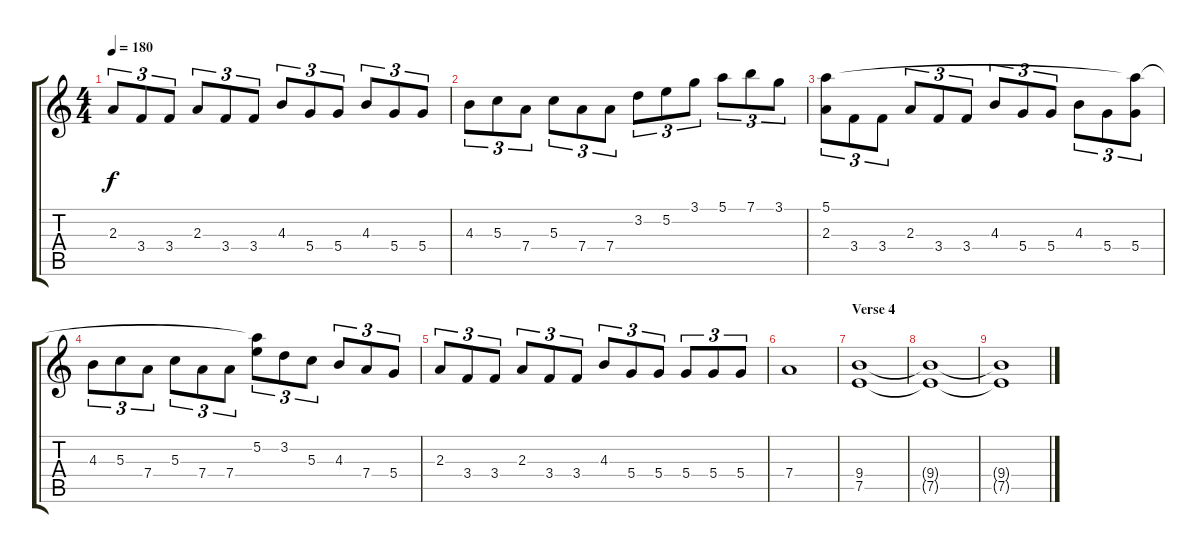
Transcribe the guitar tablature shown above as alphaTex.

\track "" {instrument distortionguitar}
\staff {score tabs}
\tuning (E4 B3 G3 D3 A2 E2) {hide}
\ts (4 4)
\tempo 180
\clef g2
\ks c
2.3.8{tu (3 2) dy f} 3.4.8{tu (3 2)} 3.4.8{tu (3 2)} 2.3.8{tu (3 2)} 3.4.8{tu (3 2)} 3.4.8{tu (3 2)} 4.3.8{tu (3 2)} 5.4.8{tu (3 2)} 5.4.8{tu (3 2)} 4.3.8{tu (3 2)} 5.4.8{tu (3 2)} 5.4.8{tu (3 2)} |
4.3.8{tu (3 2)} 5.3.8{tu (3 2)} 7.4.8{tu (3 2)} 5.3.8{tu (3 2)} 7.4.8{tu (3 2)} 7.4.8{tu (3 2)} 3.2.8{tu (3 2)} 5.2.8{tu (3 2)} 3.1.8{tu (3 2)} 5.1.8{tu (3 2)} 7.1.8{tu (3 2)} 3.1.8{tu (3 2)} |
(5.1 2.3).8{tu (3 2)} 3.4.8{tu (3 2)} 3.4.8{tu (3 2)} 2.3.8{tu (3 2)} 3.4.8{tu (3 2)} 3.4.8{tu (3 2)} 4.3.8{tu (3 2)} 5.4.8{tu (3 2)} 5.4.8{tu (3 2)} 4.3.8{tu (3 2)} 5.4.8{tu (3 2)} (5.1{t} 5.4).8{tu (3 2)} |
4.3.8{tu (3 2)} 5.3.8{tu (3 2)} 7.4.8{tu (3 2)} 5.3.8{tu (3 2)} 7.4.8{tu (3 2)} 7.4.8{tu (3 2)} (5.1{t} 5.2).8{tu (3 2)} 3.2.8{tu (3 2)} 5.3.8{tu (3 2)} 4.3.8{tu (3 2)} 7.4.8{tu (3 2)} 5.4.8{tu (3 2)} |
2.3.8{tu (3 2)} 3.4.8{tu (3 2)} 3.4.8{tu (3 2)} 2.3.8{tu (3 2)} 3.4.8{tu (3 2)} 3.4.8{tu (3 2)} 4.3.8{tu (3 2)} 5.4.8{tu (3 2)} 5.4.8{tu (3 2)} 5.4.8{tu (3 2)} 5.4.8{tu (3 2)} 5.4.8{tu (3 2)} |
7.4.1 |
\section ("" "Verse 4")
(9.4 7.5).1{volume 4} |
(9.4{t} 7.5{t}).1 |
(9.4{t} 7.5{t}).1
